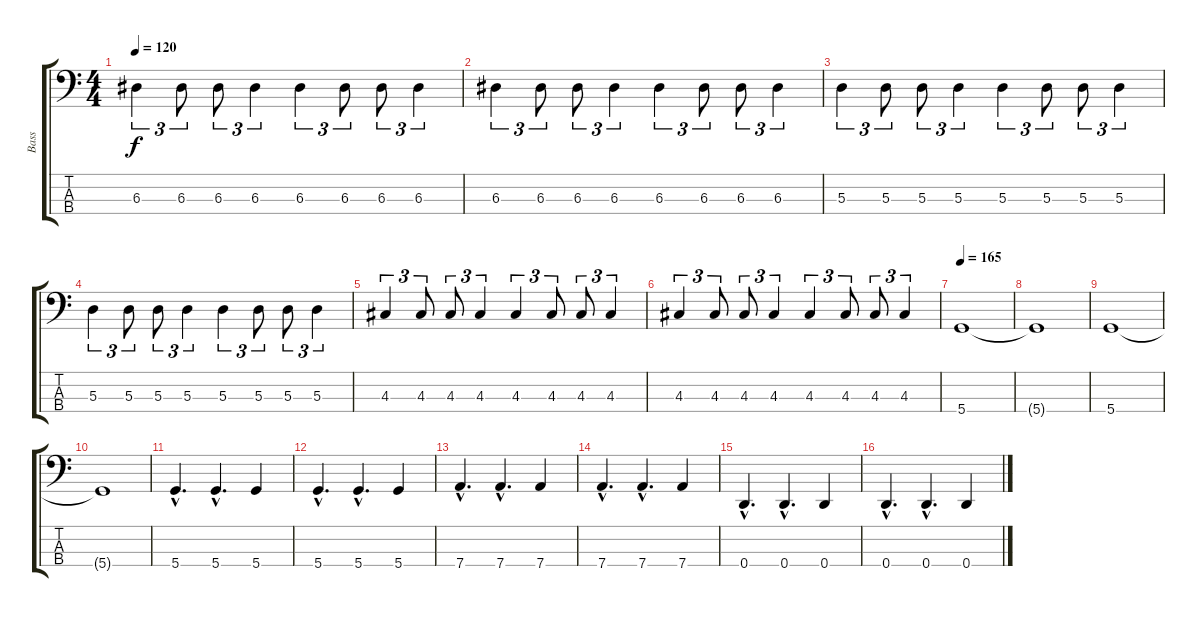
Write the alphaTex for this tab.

\track ("Bass" "Bass") {instrument electricbassfinger}
\staff {score tabs}
\tuning (G2 D2 A1 D1) {hide}
\ts (4 4)
\tempo 120
\clef f4
\ks c
6.3.4{tu (3 2) dy f} 6.3.8{tu (3 2)} 6.3.8{tu (3 2)} 6.3.4{tu (3 2)} 6.3.4{tu (3 2)} 6.3.8{tu (3 2)} 6.3.8{tu (3 2)} 6.3.4{tu (3 2)} |
6.3.4{tu (3 2)} 6.3.8{tu (3 2)} 6.3.8{tu (3 2)} 6.3.4{tu (3 2)} 6.3.4{tu (3 2)} 6.3.8{tu (3 2)} 6.3.8{tu (3 2)} 6.3.4{tu (3 2)} |
5.3.4{tu (3 2)} 5.3.8{tu (3 2)} 5.3.8{tu (3 2)} 5.3.4{tu (3 2)} 5.3.4{tu (3 2)} 5.3.8{tu (3 2)} 5.3.8{tu (3 2)} 5.3.4{tu (3 2)} |
5.3.4{tu (3 2)} 5.3.8{tu (3 2)} 5.3.8{tu (3 2)} 5.3.4{tu (3 2)} 5.3.4{tu (3 2)} 5.3.8{tu (3 2)} 5.3.8{tu (3 2)} 5.3.4{tu (3 2)} |
4.3.4{tu (3 2)} 4.3.8{tu (3 2)} 4.3.8{tu (3 2)} 4.3.4{tu (3 2)} 4.3.4{tu (3 2)} 4.3.8{tu (3 2)} 4.3.8{tu (3 2)} 4.3.4{tu (3 2)} |
4.3.4{tu (3 2)} 4.3.8{tu (3 2)} 4.3.8{tu (3 2)} 4.3.4{tu (3 2)} 4.3.4{tu (3 2)} 4.3.8{tu (3 2)} 4.3.8{tu (3 2)} 4.3.4{tu (3 2)} |
\tempo 165
5.4.1 |
5.4{t}.1 |
5.4.1 |
5.4{t}.1 |
5.4{hac}.4{d} 5.4{hac}.4{d} 5.4.4 |
5.4{hac}.4{d} 5.4{hac}.4{d} 5.4.4 |
7.4{hac}.4{d} 7.4{hac}.4{d} 7.4.4 |
7.4{hac}.4{d} 7.4{hac}.4{d} 7.4.4 |
0.4{hac}.4{d} 0.4{hac}.4{d} 0.4.4 |
0.4{hac}.4{d} 0.4{hac}.4{d} 0.4.4
